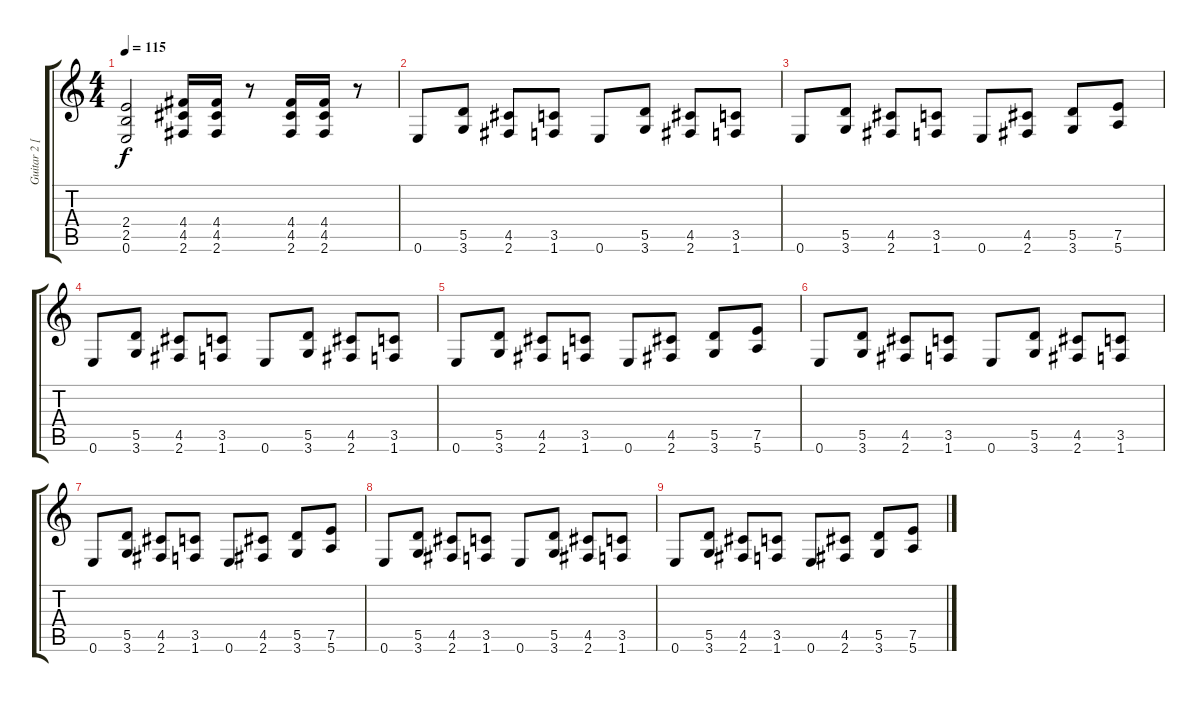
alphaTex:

\track ("Guitar 2 [Kirk]" "Guitar 2 [") {instrument overdrivenguitar}
\staff {score tabs}
\tuning (E4 B3 G3 D3 A2 E2) {hide}
\ts (4 4)
\tempo 115
\clef g2
\ks c
(2.4{t} 2.5{t} 0.6{t}).2{dy f} (4.4 4.5 2.6).16 (4.4 4.5 2.6).16 r.8 (4.4 4.5 2.6).16 (4.4 4.5 2.6).16 r.8 |
0.6.8 (5.5 3.6).8 (4.5 2.6).8 (3.5 1.6).8 0.6.8 (5.5 3.6).8 (4.5 2.6).8 (3.5 1.6).8 |
0.6.8 (5.5 3.6).8 (4.5 2.6).8 (3.5 1.6).8 0.6.8 (4.5 2.6).8 (5.5 3.6).8 (7.5 5.6).8 |
0.6.8 (5.5 3.6).8 (4.5 2.6).8 (3.5 1.6).8 0.6.8 (5.5 3.6).8 (4.5 2.6).8 (3.5 1.6).8 |
0.6.8 (5.5 3.6).8 (4.5 2.6).8 (3.5 1.6).8 0.6.8 (4.5 2.6).8 (5.5 3.6).8 (7.5 5.6).8 |
0.6.8 (5.5 3.6).8 (4.5 2.6).8 (3.5 1.6).8 0.6.8 (5.5 3.6).8 (4.5 2.6).8 (3.5 1.6).8 |
0.6.8 (5.5 3.6).8 (4.5 2.6).8 (3.5 1.6).8 0.6.8 (4.5 2.6).8 (5.5 3.6).8 (7.5 5.6).8 |
0.6.8 (5.5 3.6).8 (4.5 2.6).8 (3.5 1.6).8 0.6.8 (5.5 3.6).8 (4.5 2.6).8 (3.5 1.6).8 |
0.6.8 (5.5 3.6).8 (4.5 2.6).8 (3.5 1.6).8 0.6.8 (4.5 2.6).8 (5.5 3.6).8 (7.5 5.6).8
